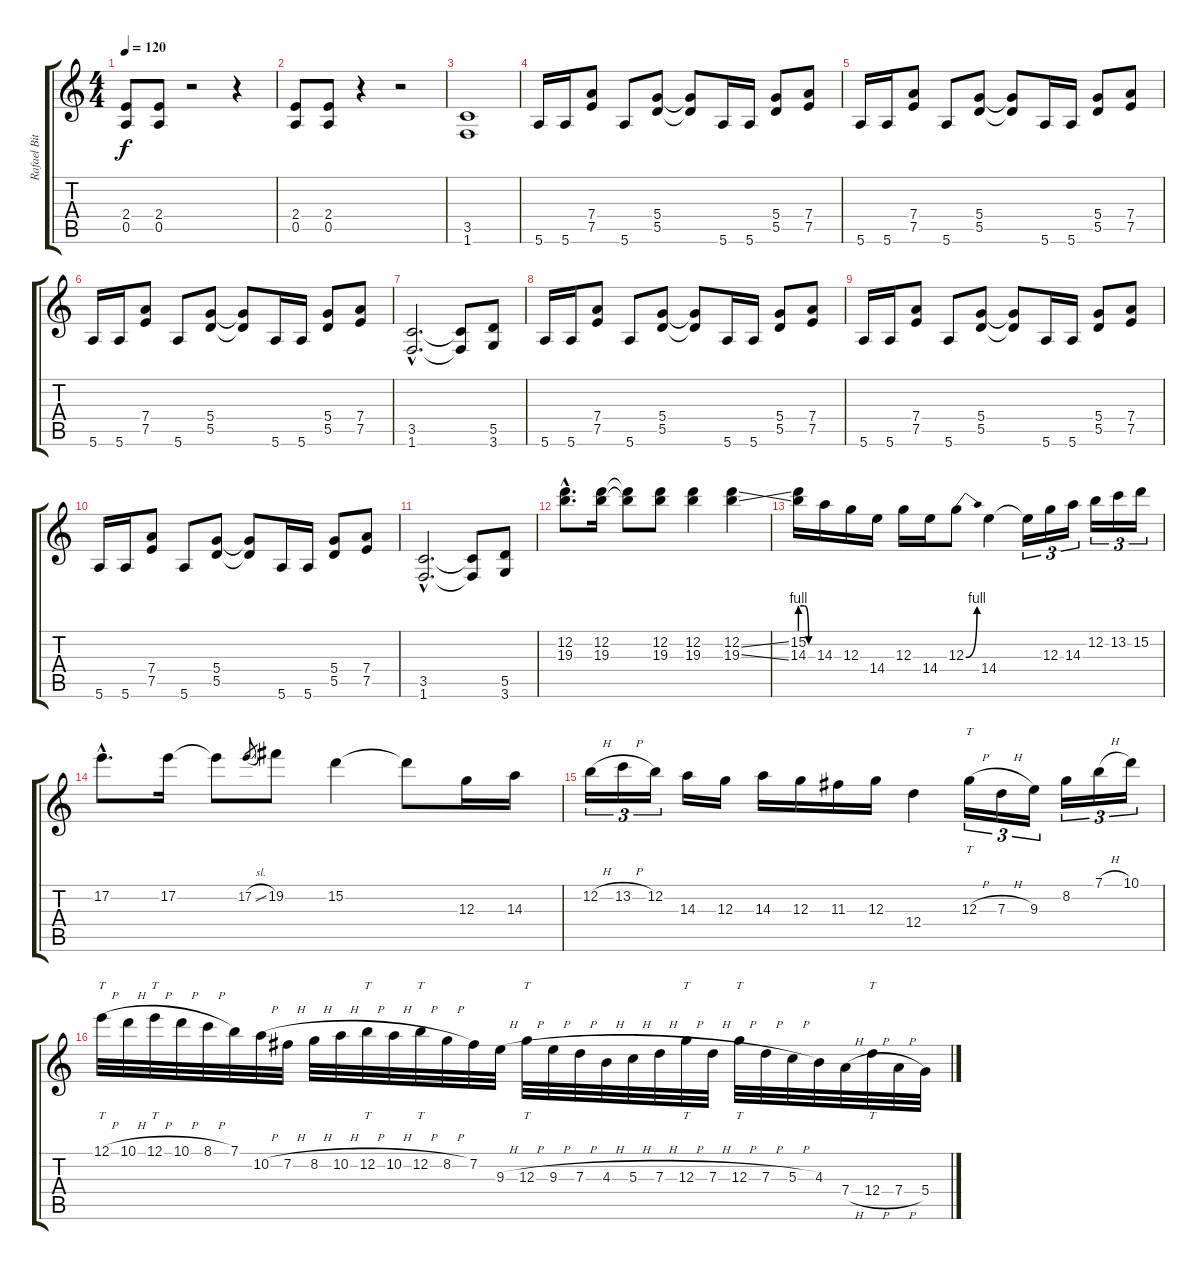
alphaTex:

\track ("Rafael Bittencourt" "Rafael Bit") {instrument distortionguitar}
\staff {score tabs}
\tuning (E4 B3 G3 D3 A2 E2) {hide}
\ts (4 4)
\tempo 120
\clef g2
\ks c
(2.4 0.5).8{dy f} (2.4 0.5).8 r.2 r.4 |
(2.4 0.5).8 (2.4 0.5).8 r.4 r.2 |
(3.5 1.6).1 |
5.6.16 5.6.16 (7.4 7.5).8 5.6.8 (5.4 5.5).8 (5.4{t} 5.5{t}).8 5.6.16 5.6.16 (5.4 5.5).8 (7.4 7.5).8 |
5.6.16 5.6.16 (7.4 7.5).8 5.6.8 (5.4 5.5).8 (5.4{t} 5.5{t}).8 5.6.16 5.6.16 (5.4 5.5).8 (7.4 7.5).8 |
5.6.16 5.6.16 (7.4 7.5).8 5.6.8 (5.4 5.5).8 (5.4{t} 5.5{t}).8 5.6.16 5.6.16 (5.4 5.5).8 (7.4 7.5).8 |
(3.5{hac} 1.6{hac}).2{d} (3.5{t} 1.6{t}).8 (5.5 3.6).8 |
5.6.16 5.6.16 (7.4 7.5).8 5.6.8 (5.4 5.5).8 (5.4{t} 5.5{t}).8 5.6.16 5.6.16 (5.4 5.5).8 (7.4 7.5).8 |
5.6.16 5.6.16 (7.4 7.5).8 5.6.8 (5.4 5.5).8 (5.4{t} 5.5{t}).8 5.6.16 5.6.16 (5.4 5.5).8 (7.4 7.5).8 |
5.6.16 5.6.16 (7.4 7.5).8 5.6.8 (5.4 5.5).8 (5.4{t} 5.5{t}).8 5.6.16 5.6.16 (5.4 5.5).8 (7.4 7.5).8 |
(3.5{hac} 1.6{hac}).2{d} (3.5{t} 1.6{t}).8 (5.5 3.6).8 |
(12.2{hac} 19.3{hac}).8{d volume 16} (12.2 19.3).16 (12.2{t} 19.3{t}).8 (12.2 19.3).8 (12.2 19.3).4 (12.2{ss} 19.3{ss}).4 |
(15.2 14.3{be (custom 0 4 20 4 40 0 60 0)}).16 14.3.16 12.3.16 14.4.16 12.3.16 14.4.16 12.3{be (bend 0 0 60 4)}.8 14.4.4 14.4{t}.16{tu (3 2)} 12.3.16{tu (3 2)} 14.3.16{tu (3 2)} 12.2.16{tu (3 2)} 13.2.16{tu (3 2)} 15.2.16{tu (3 2)} |
17.2{hac}.8{d} 17.2.16 17.2{t}.8 17.2{sl}.8{gr} 19.2.8 15.2.4 15.2{t}.8 12.3.16 14.3.16 |
12.2{h}.16{tu (3 2)} 13.2{h}.16{tu (3 2)} 12.2.16{tu (3 2)} 14.3.16 12.3.16 14.3.16 12.3.16 11.3.16 12.3.16 12.4.4 12.3{h}.16{tt tu (3 2)} 7.3{h}.16{tu (3 2)} 9.3.16{tu (3 2)} 8.2.16{tu (3 2)} 7.1{h}.16{tu (3 2)} 10.1.16{tu (3 2)} |
12.1{h}.32{tt} 10.1{h}.32 12.1{h}.32{tt} 10.1{h}.32 8.1{h}.32 7.1.32 10.2{h}.32 7.2{h}.32 8.2{h}.32 10.2{h}.32 12.2{h}.32{tt} 10.2{h}.32 12.2{h}.32{tt} 8.2{h}.32 7.2.32 9.3{h}.32 12.3{h}.32{tt} 9.3{h}.32 7.3{h}.32 4.3{h}.32 5.3{h}.32 7.3{h}.32 12.3{h}.32{tt} 7.3{h}.32 12.3{h}.32{tt} 7.3{h}.32 5.3{h}.32 4.3.32 7.4{h}.32 12.4{h}.32{tt} 7.4{h}.32 5.4{h}.32
